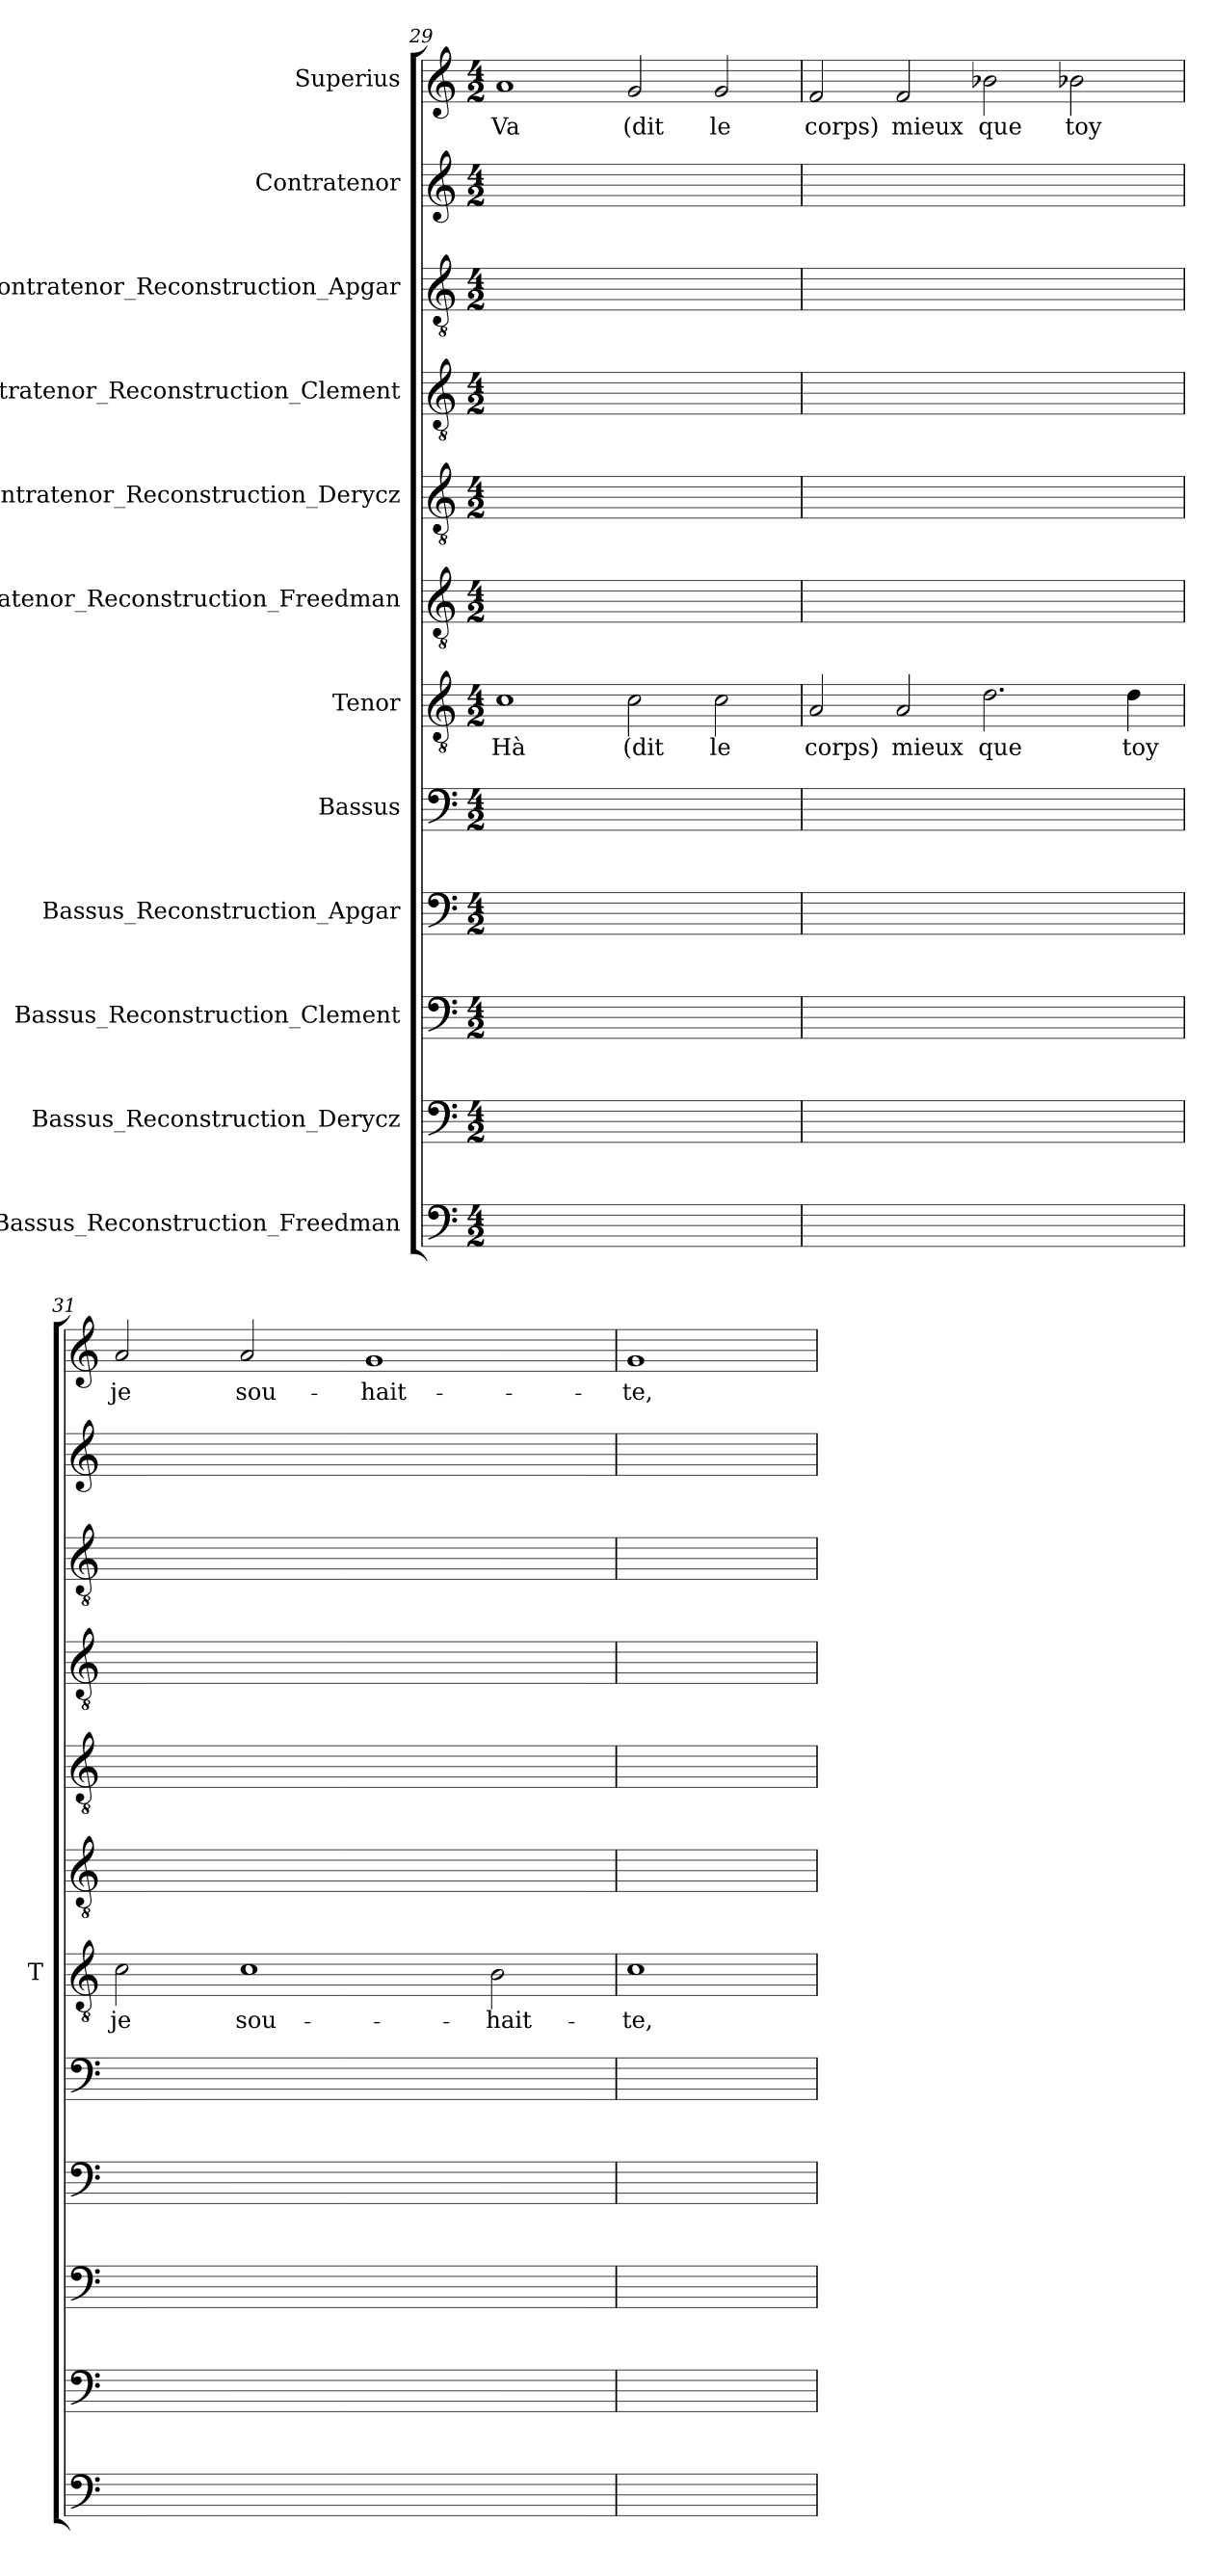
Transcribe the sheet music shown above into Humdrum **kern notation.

**kern	**kern	**kern	**kern	**kern	**kern	**text	**kern	**kern	**kern	**kern	**kern	**kern	**text
*part12	*part11	*part10	*part9	*part8	*part7	*part7	*part6	*part5	*part4	*part3	*part2	*part1	*part1
*staff12	*staff11	*staff10	*staff9	*staff8	*staff7	*staff7	*staff6	*staff5	*staff4	*staff3	*staff2	*staff1	*staff1
*I"Bassus_Reconstruction_Freedman	*I"Bassus_Reconstruction_Derycz	*I"Bassus_Reconstruction_Clement	*I"Bassus_Reconstruction_Apgar	*I"Bassus	*I"Tenor	*	*I"Contratenor_Reconstruction_Freedman	*I"Contratenor_Reconstruction_Derycz	*I"Contratenor_Reconstruction_Clement	*I"Contratenor_Reconstruction_Apgar	*I"Contratenor	*I"Superius	*
*	*	*	*	*	*I'T	*	*	*	*	*	*	*	*
*clefF4	*clefF4	*clefF4	*clefF4	*clefF4	*clefGv2	*	*clefGv2	*clefGv2	*clefGv2	*clefGv2	*clefG2	*clefG2	*
*k[]	*k[]	*k[]	*k[]	*k[]	*k[]	*	*k[]	*k[]	*k[]	*k[]	*k[]	*k[]	*
*M4/2	*M4/2	*M4/2	*M4/2	*M4/2	*M4/2	*	*M4/2	*M4/2	*M4/2	*M4/2	*M4/2	*M4/2	*
=29	=29	=29	=29	=29	=29	=29	=29	=29	=29	=29	=29	=29	=29
0ryy	0ryy	0ryy	0ryy	0ryy	1c	-Hà	0ryy	0ryy	0ryy	0ryy	0ryy	1a	-Va
.	.	.	.	.	2c	-(dit	.	.	.	.	.	2g	-(dit
.	.	.	.	.	2c	-le	.	.	.	.	.	2g	-le
=30	=30	=30	=30	=30	=30	=30	=30	=30	=30	=30	=30	=30	=30
0ryy	0ryy	0ryy	0ryy	0ryy	2A	-corps)	0ryy	0ryy	0ryy	0ryy	0ryy	2f	-corps)
.	.	.	.	.	2A	-mieux	.	.	.	.	.	2f	-mieux
.	.	.	.	.	2.d	-que	.	.	.	.	.	2b-X	-que
.	.	.	.	.	.	.	.	.	.	.	.	2b-X	-toy
.	.	.	.	.	4d	-toy	.	.	.	.	.	.	.
=31	=31	=31	=31	=31	=31	=31	=31	=31	=31	=31	=31	=31	=31
0ryy	0ryy	0ryy	0ryy	0ryy	2c	-je	0ryy	0ryy	0ryy	0ryy	0ryy	2a	-je
.	.	.	.	.	1c	sou-	.	.	.	.	.	2a	sou-
.	.	.	.	.	.	.	.	.	.	.	.	1g	hait-
.	.	.	.	.	2B	hait-	.	.	.	.	.	.	.
=32	=32	=32	=32	=32	=32	=32	=32	=32	=32	=32	=32	=32	=32
1ryy	1ryy	1ryy	1ryy	1ryy	1c	-te,	1ryy	1ryy	1ryy	1ryy	1ryy	1g	-te,
=	=	=	=	=	=	=	=	=	=	=	=	=	=
*-	*-	*-	*-	*-	*-	*-	*-	*-	*-	*-	*-	*-	*-
